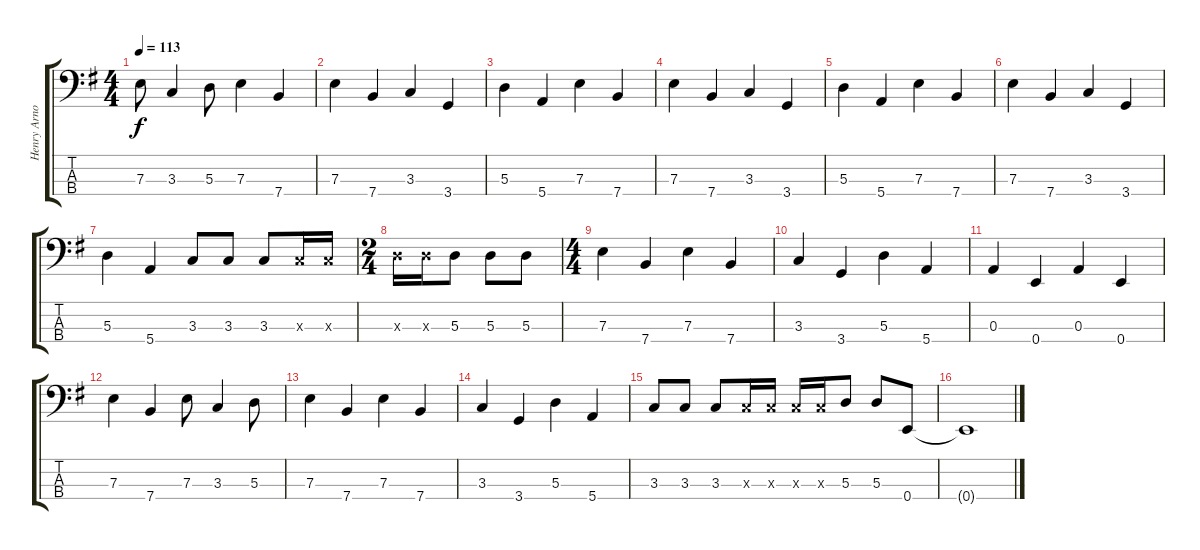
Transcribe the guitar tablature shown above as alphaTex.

\track ("Henry Arnold Dalton Bass" "Henry Arno") {instrument electricbassfinger}
\staff {score tabs}
\tuning (G2 D2 A1 E1) {hide}
\ts (4 4)
\tempo 113
\clef f4
\ks eminor
7.3.8{dy f} 3.3.4 5.3.8 7.3.4 7.4.4 |
7.3.4 7.4.4 3.3.4 3.4.4 |
5.3.4 5.4.4 7.3.4 7.4.4 |
7.3.4 7.4.4 3.3.4 3.4.4 |
5.3.4 5.4.4 7.3.4 7.4.4 |
7.3.4 7.4.4 3.3.4 3.4.4 |
5.3.4 5.4.4 3.3.8 3.3.8 3.3.8 3.3{x}.16 3.3{x}.16 |
\ts (2 4)
5.3{x}.16 5.3{x}.16 5.3.8 5.3.8 5.3.8 |
\ts (4 4)
7.3.4 7.4.4 7.3.4 7.4.4 |
3.3.4 3.4.4 5.3.4 5.4.4 |
0.3.4 0.4.4 0.3.4 0.4.4 |
7.3.4 7.4.4 7.3.8 3.3.4 5.3.8 |
7.3.4 7.4.4 7.3.4 7.4.4 |
3.3.4 3.4.4 5.3.4 5.4.4 |
3.3.8 3.3.8 3.3.8 3.3{x}.16 3.3{x}.16 3.3{x}.16 3.3{x}.16 5.3.8 5.3.8 0.4.8 |
0.4{t}.1
